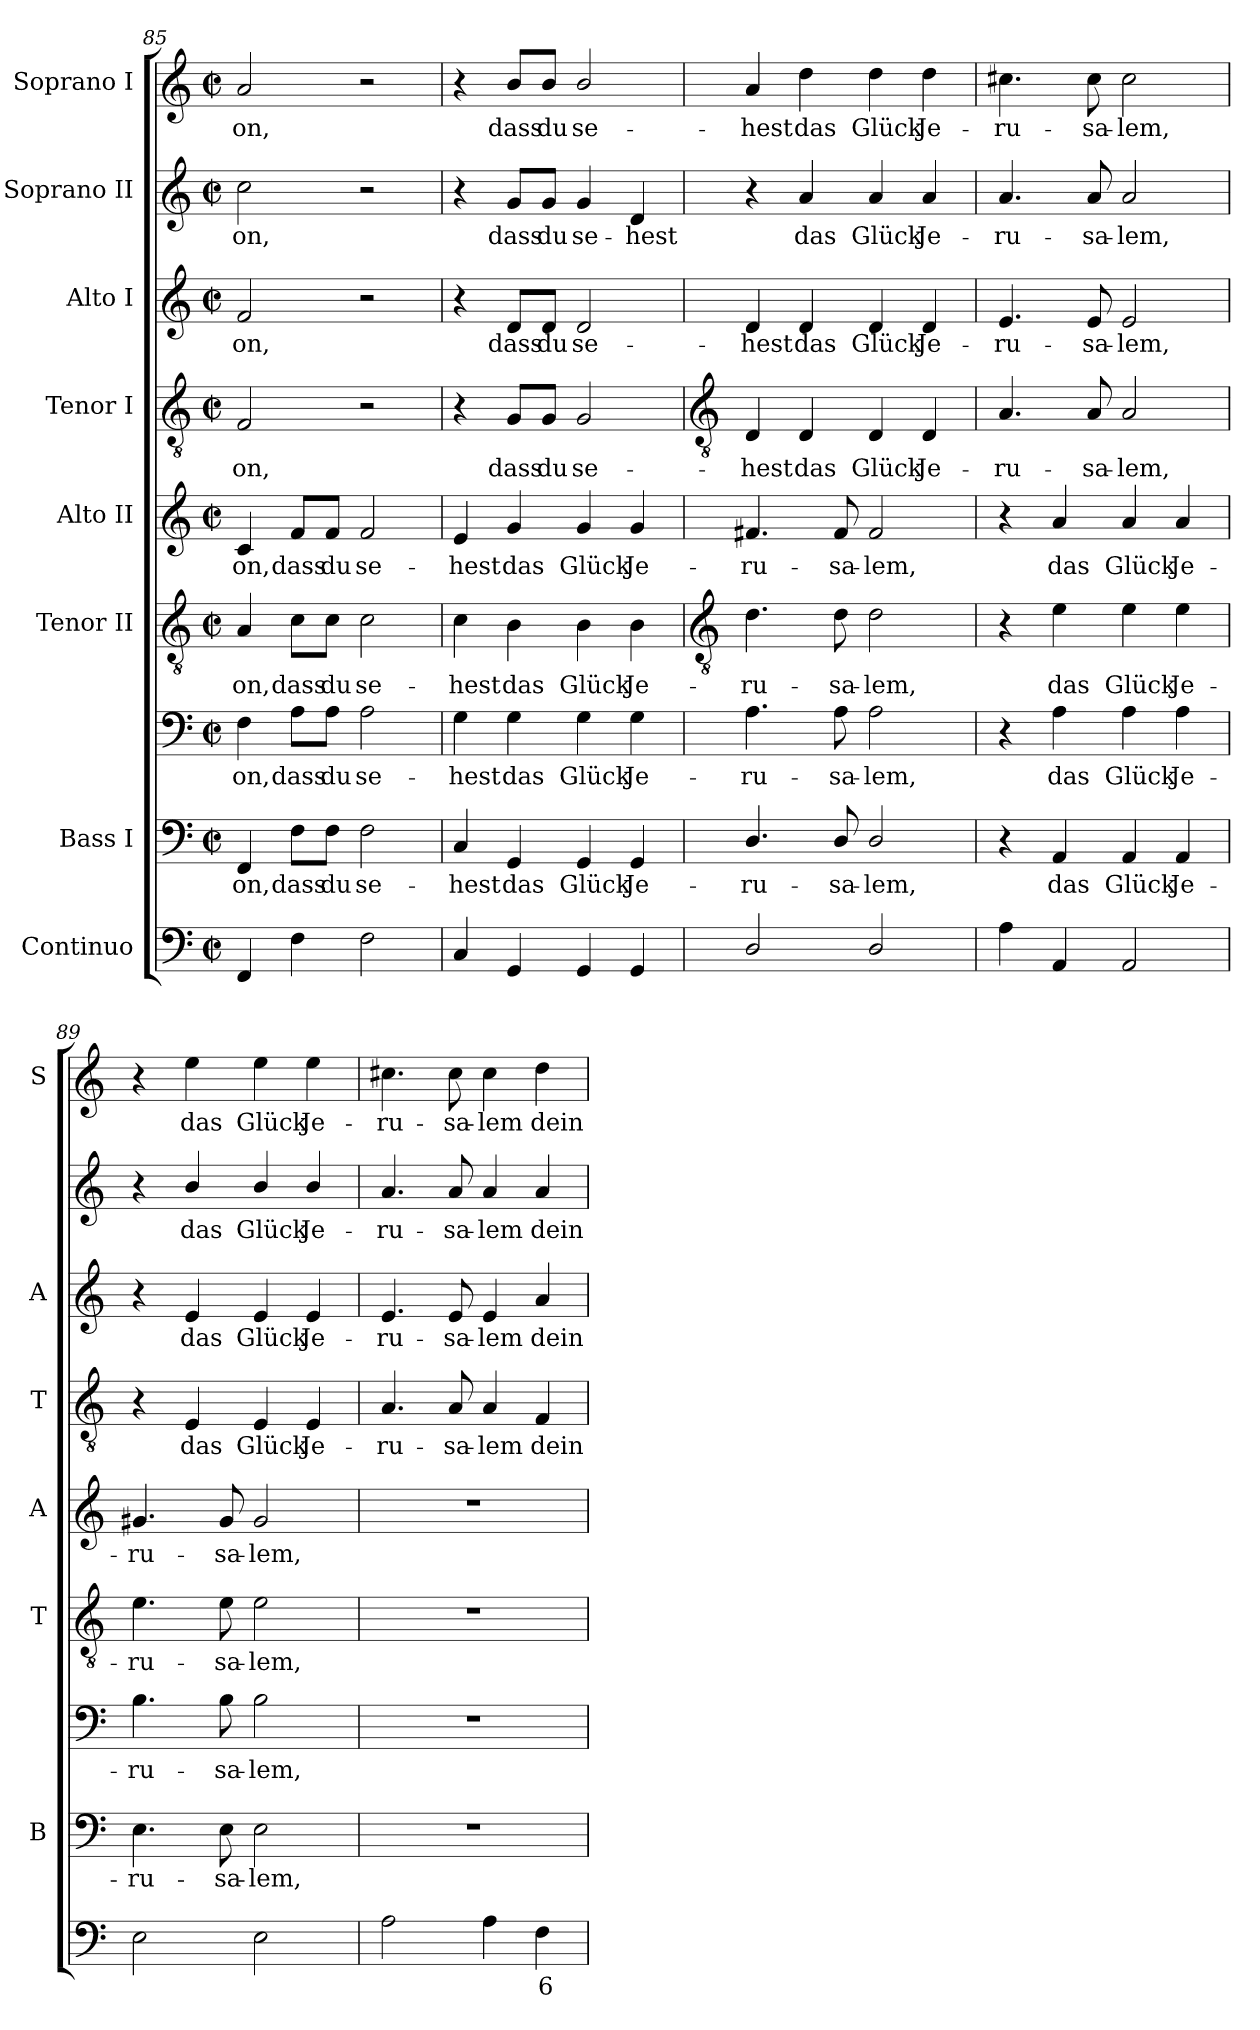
**kern	**text	**kern	**text	**kern	**text	**kern	**text	**kern	**text	**kern	**text	**kern	**text	**kern	**text	**kern	**text
*part8	*part8	*part7	*part7	*part7	*part7	*part6	*part6	*part5	*part5	*part4	*part4	*part3	*part3	*part2	*part2	*part1	*part1
*staff9	*staff9	*staff8	*staff8	*staff7	*staff7	*staff6	*staff6	*staff5	*staff5	*staff4	*staff4	*staff3	*staff3	*staff2	*staff2	*staff1	*staff1
*I"Continuo	*	*I"Bass I	*	*	*	*I"Tenor II	*	*I"Alto II	*	*I"Tenor I	*	*I"Alto I	*	*I"Soprano II	*	*I"Soprano I	*
*	*	*I'B	*	*	*	*I'T	*	*I'A	*	*I'T	*	*I'A	*	*	*	*I'S	*
*clefF4	*	*clefF4	*	*clefF4	*	*clefGv2	*	*clefG2	*	*clefGv2	*	*clefG2	*	*clefG2	*	*clefG2	*
*k[]	*	*k[]	*	*k[]	*	*k[]	*	*k[]	*	*k[]	*	*k[]	*	*k[]	*	*k[]	*
*C:	*	*C:	*	*C:	*	*C:	*	*C:	*	*C:	*	*C:	*	*C:	*	*C:	*
*M2/2	*	*M2/2	*	*M2/2	*	*M2/2	*	*M2/2	*	*M2/2	*	*M2/2	*	*M2/2	*	*M2/2	*
*met(c|)	*	*met(c|)	*	*met(c|)	*	*met(c|)	*	*met(c|)	*	*met(c|)	*	*met(c|)	*	*met(c|)	*	*met(c|)	*
=85	=85	=85	=85	=85	=85	=85	=85	=85	=85	=85	=85	=85	=85	=85	=85	=85	=85
!	!	!	!LO:LY:b	!	!LO:LY:b	!	!LO:LY:b	!	!LO:LY:b	!	!LO:LY:b	!	!LO:LY:b	!	!LO:LY:b	!	!LO:LY:b
4FF	.	4FF	-on,	4F	-on,	4A	-on,	4c	-on,	2F	-on,	2f	on,	2cc	on,	2a	-on,
!	!	!	!LO:LY:b	!	!LO:LY:b	!	!LO:LY:b	!	!LO:LY:b	!	!	!	!	!	!	!	!
4F	.	8F\L	dass	8A\L	dass	8c\L	dass	8f/L	dass	.	.	.	.	.	.	.	.
!	!	!	!LO:LY:b	!	!LO:LY:b	!	!LO:LY:b	!	!LO:LY:b	!	!	!	!	!	!	!	!
.	.	8F\J	du	8A\J	du	8c\J	du	8f/J	du	.	.	.	.	.	.	.	.
!	!	!	!LO:LY:b	!	!LO:LY:b	!	!LO:LY:b	!	!LO:LY:b	!	!	!	!	!	!	!	!
2F	.	2F	se-	2A	se-	2c	se-	2f	se-	2r	.	2r	.	2r	.	2r	.
=86	=86	=86	=86	=86	=86	=86	=86	=86	=86	=86	=86	=86	=86	=86	=86	=86	=86
!	!	!	!LO:LY:b	!	!LO:LY:b	!	!LO:LY:b	!	!LO:LY:b	!	!	!	!	!	!	!	!
4C	.	4C	-hest	4G	-hest	4c	-hest	4e	-hest	4r	.	4r	.	4r	.	4r	.
!	!	!	!LO:LY:b	!	!LO:LY:b	!	!LO:LY:b	!	!LO:LY:b	!	!LO:LY:b	!	!LO:LY:b	!	!LO:LY:b	!	!LO:LY:b
4GG	.	4GG	das	4G	das	4B	das	4g	das	8G/L	dass	8d/L	dass	8g/L	dass	8b/L	dass
!	!	!	!	!	!	!	!	!	!	!	!LO:LY:b	!	!LO:LY:b	!	!LO:LY:b	!	!LO:LY:b
.	.	.	.	.	.	.	.	.	.	8G/J	du	8d/J	du	8g/J	du	8b/J	du
!	!	!	!LO:LY:b	!	!LO:LY:b	!	!LO:LY:b	!	!LO:LY:b	!	!LO:LY:b	!	!LO:LY:b	!	!LO:LY:b	!	!LO:LY:b
4GG	.	4GG	Glück	4G	Glück	4B	Glück	4g	Glück	2G	se-	2d	se-	4g	se-	2b/	se-
!	!	!	!LO:LY:b	!	!LO:LY:b	!	!LO:LY:b	!	!LO:LY:b	!	!	!	!	!	!LO:LY:b	!	!
4GG	.	4GG	Je-	4G	Je-	4B	Je-	4g	Je-	.	.	.	.	4d	-hest	.	.
!!LO:LB:g=z
=87	=87	=87	=87	=87	=87	=87	=87	=87	=87	=87	=87	=87	=87	=87	=87	=87	=87
*	*	*	*	*	*	*clefGv2	*	*	*	*clefGv2	*	*	*	*	*	*	*
!	!	!	!LO:LY:b	!	!LO:LY:b	!	!LO:LY:b	!	!LO:LY:b	!	!LO:LY:b	!	!LO:LY:b	!	!	!	!LO:LY:b
2D/	.	4.D/	ru-	4.A	-ru-	4.d	-ru-	4.f#X	-ru-	4D	-hest	4d	-hest	4r	.	4a	-hest
!	!	!	!	!	!	!	!	!	!	!	!LO:LY:b	!	!LO:LY:b	!	!LO:LY:b	!	!LO:LY:b
.	.	.	.	.	.	.	.	.	.	4D	das	4d	das	4a	das	4dd	das
!	!	!	!LO:LY:b	!	!LO:LY:b	!	!LO:LY:b	!	!LO:LY:b	!	!	!	!	!	!	!	!
.	.	8D/	-sa-	8A	-sa-	8d	-sa-	8f#	-sa-	.	.	.	.	.	.	.	.
!	!	!	!LO:LY:b	!	!LO:LY:b	!	!LO:LY:b	!	!LO:LY:b	!	!LO:LY:b	!	!LO:LY:b	!	!LO:LY:b	!	!LO:LY:b
2D/	.	2D/	-lem,	2A	-lem,	2d	-lem,	2f#	-lem,	4D	Glück	4d	Glück	4a	Glück	4dd	Glück
!	!	!	!	!	!	!	!	!	!	!	!LO:LY:b	!	!LO:LY:b	!	!LO:LY:b	!	!LO:LY:b
.	.	.	.	.	.	.	.	.	.	4D	Je-	4d	Je-	4a	Je-	4dd	Je-
=88	=88	=88	=88	=88	=88	=88	=88	=88	=88	=88	=88	=88	=88	=88	=88	=88	=88
!	!	!	!	!	!	!	!	!	!	!	!LO:LY:b	!	!LO:LY:b	!	!LO:LY:b	!	!LO:LY:b
4A	.	4r	.	4r	.	4r	.	4r	.	4.A	-ru-	4.e	-ru-	4.a	-ru-	4.cc#X	-ru-
!	!	!	!LO:LY:b	!	!LO:LY:b	!	!LO:LY:b	!	!LO:LY:b	!	!	!	!	!	!	!	!
4AA	.	4AA	-das	4A	das	4e	das	4a	das	.	.	.	.	.	.	.	.
!	!	!	!	!	!	!	!	!	!	!	!LO:LY:b	!	!LO:LY:b	!	!LO:LY:b	!	!LO:LY:b
.	.	.	.	.	.	.	.	.	.	8A	-sa-	8e	-sa-	8a	-sa-	8cc#	-sa-
!	!	!	!LO:LY:b	!	!LO:LY:b	!	!LO:LY:b	!	!LO:LY:b	!	!LO:LY:b	!	!LO:LY:b	!	!LO:LY:b	!	!LO:LY:b
2AA	.	4AA	Glück	4A	Glück	4e	Glück	4a	Glück	2A	-lem,	2e	-lem,	2a	-lem,	2cc#	-lem,
!	!	!	!LO:LY:b	!	!LO:LY:b	!	!LO:LY:b	!	!LO:LY:b	!	!	!	!	!	!	!	!
.	.	4AA	Je-	4A	Je-	4e	Je-	4a	Je-	.	.	.	.	.	.	.	.
=89	=89	=89	=89	=89	=89	=89	=89	=89	=89	=89	=89	=89	=89	=89	=89	=89	=89
!	!	!	!LO:LY:b	!	!LO:LY:b	!	!LO:LY:b	!	!LO:LY:b	!	!	!	!	!	!	!	!
2E	.	4.E	ru-	4.B	-ru-	4.e	-ru-	4.g#X	-ru-	4r	.	4r	.	4r	.	4r	.
!	!	!	!	!	!	!	!	!	!	!	!LO:LY:b	!	!LO:LY:b	!	!LO:LY:b	!	!LO:LY:b
.	.	.	.	.	.	.	.	.	.	4E	das	4e	das	4b/	das	4ee	das
!	!	!	!LO:LY:b	!	!LO:LY:b	!	!LO:LY:b	!	!LO:LY:b	!	!	!	!	!	!	!	!
.	.	8E	-sa-	8B	-sa-	8e	-sa-	8g#	-sa-	.	.	.	.	.	.	.	.
!	!	!	!LO:LY:b	!	!LO:LY:b	!	!LO:LY:b	!	!LO:LY:b	!	!LO:LY:b	!	!LO:LY:b	!	!LO:LY:b	!	!LO:LY:b
2E	.	2E	-lem,	2B	-lem,	2e	-lem,	2g#	-lem,	4E	Glück	4e	Glück	4b/	Glück	4ee	Glück
!	!	!	!	!	!	!	!	!	!	!	!LO:LY:b	!	!LO:LY:b	!	!LO:LY:b	!	!LO:LY:b
.	.	.	.	.	.	.	.	.	.	4E	Je-	4e	Je-	4b/	Je-	4ee	Je-
=90	=90	=90	=90	=90	=90	=90	=90	=90	=90	=90	=90	=90	=90	=90	=90	=90	=90
!	!	!	!	!	!	!	!	!	!	!	!LO:LY:b	!	!LO:LY:b	!	!LO:LY:b	!	!LO:LY:b
2A	.	1r	.	1r	.	1r	.	1r	.	4.A	-ru-	4.e	-ru-	4.a	-ru-	4.cc#X	-ru-
!	!	!	!	!	!	!	!	!	!	!	!LO:LY:b	!	!LO:LY:b	!	!LO:LY:b	!	!LO:LY:b
.	.	.	.	.	.	.	.	.	.	8A	-sa-	8e	-sa-	8a	-sa-	8cc#	-sa-
!	!	!	!	!	!	!	!	!	!	!	!LO:LY:b	!	!LO:LY:b	!	!LO:LY:b	!	!LO:LY:b
4A	.	.	.	.	.	.	.	.	.	4A	-lem	4e	-lem	4a	-lem	4cc#	-lem
!	!LO:LY:b	!	!	!	!	!	!	!	!	!	!LO:LY:b	!	!LO:LY:b	!	!LO:LY:b	!	!LO:LY:b
4F	6	.	.	.	.	.	.	.	.	4F	dein	4a	dein	4a	dein	4dd	dein
=	=	=	=	=	=	=	=	=	=	=	=	=	=	=	=	=	=
*-	*-	*-	*-	*-	*-	*-	*-	*-	*-	*-	*-	*-	*-	*-	*-	*-	*-
